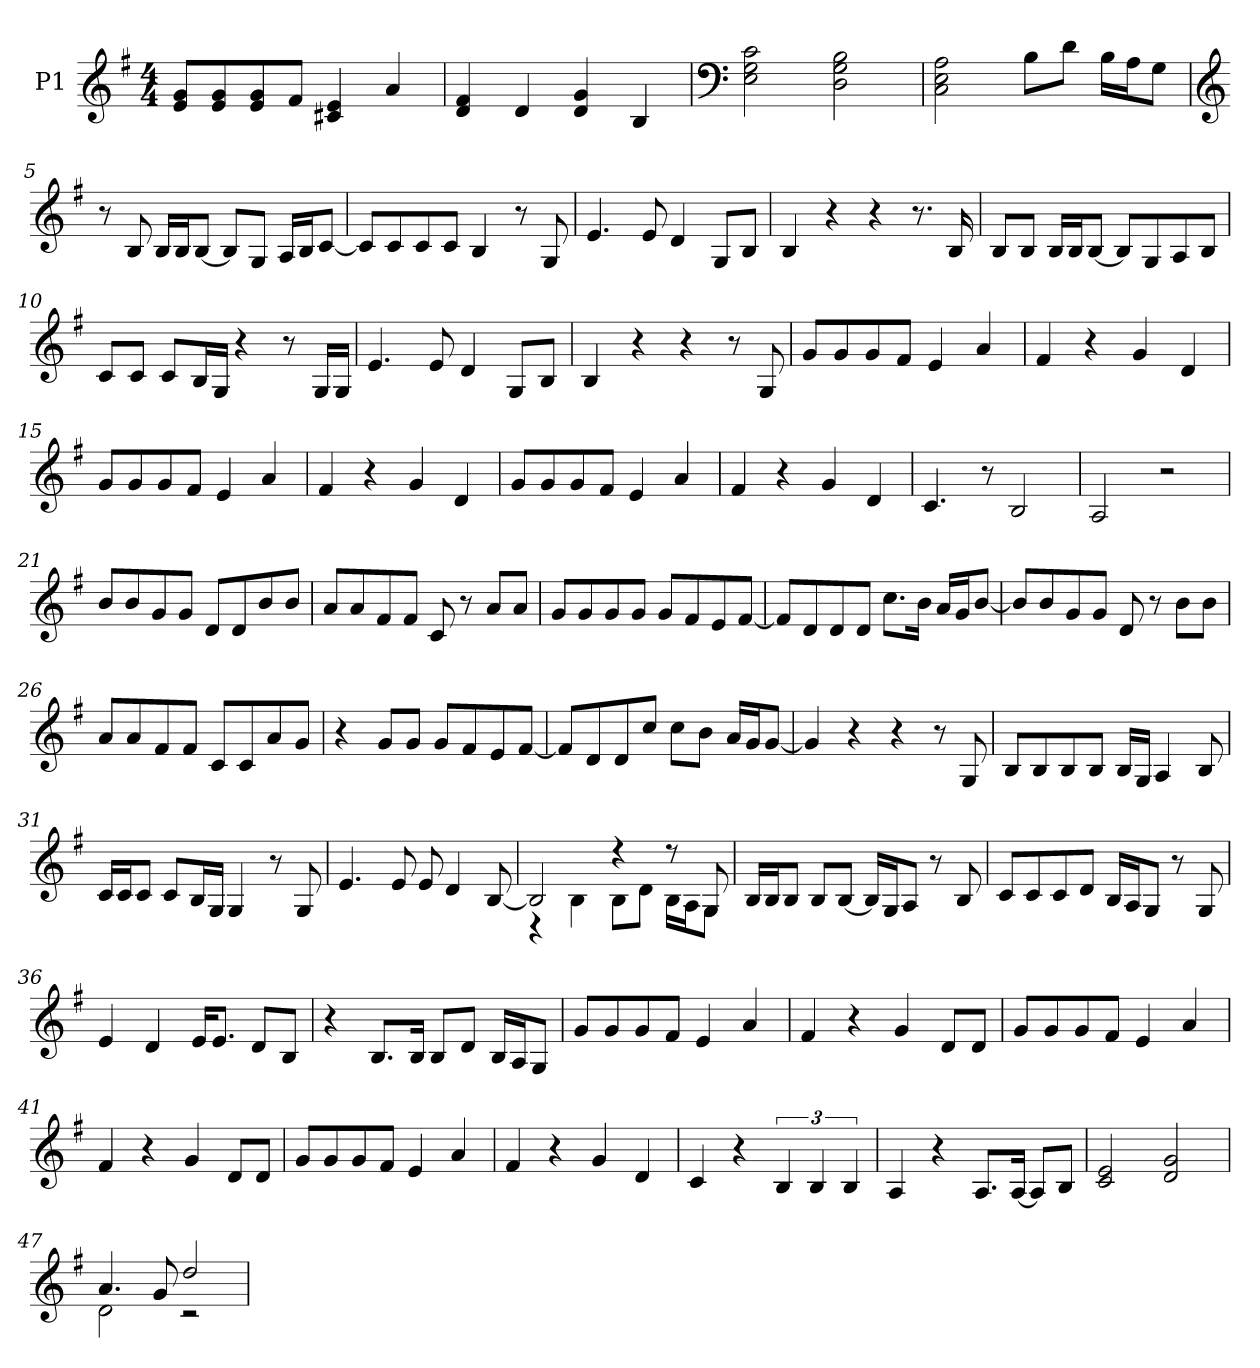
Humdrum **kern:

**kern
*part1
*staff1
*I"P1
*clefG2
*k[f#]
*G:
*M4/4
*MM95
=1
8e/ 8g/L
8e/ 8g/
8e/ 8g/
8f#/J
4c#X/ 4e/
4a/
=2
4d/ 4f#/
4d/
4d/ 4g/
4B/
=3
*clefF4
2E\ 2G\ 2c\
2D\ 2G\ 2B\
=4
2C\ 2E\ 2A\
8B\L
8d\J
16B\LL
16A\J
8G\J
!!LO:LB:g=z
=5
*clefG2
8r
8B/
16B/LL
16B/J
[<8B/J
8B/L]
8G/J
16A/LL
16B/J
[<8c/J
=6
8c/L]
8c/
8c/
8c/J
4B/
8r
8G/
=7
4.e/
8e/
4d/
8G/L
8B/J
=8
4B/
4r
4r
8.r
16B/
!!LO:LB:g=z
=9
8B/L
8B/J
16B/LL
16B/J
[<8B/J
8B/L]
8G/
8A/
8B/J
=10
8c/L
8c/J
8c/L
16B/L
16G/JJ
4r
8r
16G/LL
16G/JJ
=11
4.e/
8e/
4d/
8G/L
8B/J
=12
4B/
4r
4r
8r
8G/
!!LO:LB:g=z
=13
8g/L
8g/
8g/
8f#/J
4e/
4a/
=14
4f#/
4r
4g/
4d/
=15
8g/L
8g/
8g/
8f#/J
4e/
4a/
=16
4f#/
4r
4g/
4d/
=17
8g/L
8g/
8g/
8f#/J
4e/
4a/
!!LO:LB:g=z
=18
4f#/
4r
4g/
4d/
=19
4.c/
8r
2B/
=20
2A/
2r
=21
8b/L
8b/
8g/
8g/J
8d/L
8d/
8b/
8b/J
=22
8a/L
8a/
8f#/
8f#/J
8c/
8r
8a/L
8a/J
!!LO:LB:g=z
=23
8g/L
8g/
8g/
8g/J
8g/L
8f#/
8e/
[<8f#/J
=24
8f#/L]
8d/
8d/
8d/J
8.cc\L
16b\Jk
16a/LL
16g/J
[<8b/J
=25
8b/L]
8b/
8g/
8g/J
8d/
8r
8b\L
8b\J
=26
8a/L
8a/
8f#/
8f#/J
8c/L
8c/
8a/
8g/J
!!LO:LB:g=z
=27
4r
8g/L
8g/J
8g/L
8f#/
8e/
[<8f#/J
=28
8f#/L]
8d/
8d/
8cc/J
8cc\L
8b\J
16a/LL
16g/J
[<8g/J
=29
4g/]
4r
4r
8r
8G/
=30
8B/L
8B/
8B/
8B/J
16B/LL
16G/JJ
4A/
8B/
!!LO:LB:g=z
=31
16c/LL
16c/J
8c/J
8c/L
16B/L
16G/JJ
4G/
8r
8G/
=32
4.e/
8e/
8e/
4d/
[<8B/
=33
*^
2B/]	4r
.	4B\
4r	8B\L
.	8d\J
8r	16B\LL
.	16A\J
8G/	8G\J
*v	*v
=34
16B/LL
16B/J
8B/J
8B/L
[<8B/J
16B/LL]
16G/J
8A/J
8r
8B/
!!LO:LB:g=z
=35
8c/L
8c/
8c/
8d/J
16B/LL
16A/J
8G/J
8r
8G/
=36
4e/
4d/
16e/KL
8.e/J
8d/L
8B/J
=37
4r
8.B/L
16B/Jk
8B/L
8d/J
16B/LL
16A/J
8G/J
=38
8g/L
8g/
8g/
8f#/J
4e/
4a/
!!LO:LB:g=z
=39
4f#/
4r
4g/
8d/L
8d/J
=40
8g/L
8g/
8g/
8f#/J
4e/
4a/
=41
4f#/
4r
4g/
8d/L
8d/J
=42
8g/L
8g/
8g/
8f#/J
4e/
4a/
=43
4f#/
4r
4g/
4d/
!!LO:PB:g=z
=44
4c/
4r
6B/
6B/
6B/
=45
4A/
4r
8.A/L
[<16A/Jk
8A/L]
8B/J
=46
2c/ 2e/
2d/ 2g/
=47
*^
4.a/	2d\
8g/	.
2dd/	2r
*v	*v
=
*-
